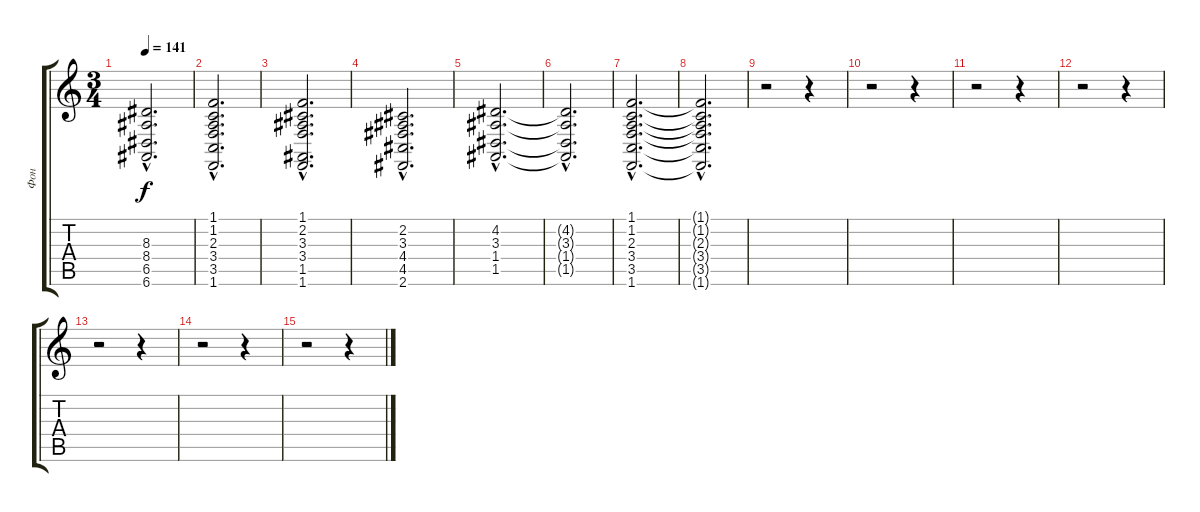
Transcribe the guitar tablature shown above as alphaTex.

\track ("Фон" "Фон") {instrument choiraahs}
\staff {score tabs}
\tuning (E4 B3 G3 D3 A2 E2) {hide}
\ts (3 4)
\tempo 141
\clef g2
\ks c
(8.3{hac} 8.4{hac} 6.5{hac} 6.6{hac}).2{d dy f} |
(1.1{hac} 1.2{hac} 2.3{hac} 3.4{hac} 3.5{hac} 1.6{hac}).2{d} |
(1.1{hac} 2.2{hac} 3.3{hac} 3.4{hac} 1.5{hac} 1.6{hac}).2{d} |
(2.2{hac} 3.3{hac} 4.4{hac} 4.5{hac} 2.6{hac}).2{d} |
(4.2{hac} 3.3{hac} 1.4{hac} 1.5{hac}).2{d} |
(4.2{hac t} 3.3{hac t} 1.4{hac t} 1.5{hac t}).2{d} |
(1.1{hac} 1.2{hac} 2.3{hac} 3.4{hac} 3.5{hac} 1.6{hac}).2{d} |
(1.1{hac t} 1.2{hac t} 2.3{hac t} 3.4{hac t} 3.5{hac t} 1.6{hac t}).2{d} |
r.2 r.4 |
r.2 r.4 |
r.2 r.4 |
r.2 r.4 |
r.2 r.4 |
r.2 r.4 |
r.2 r.4
